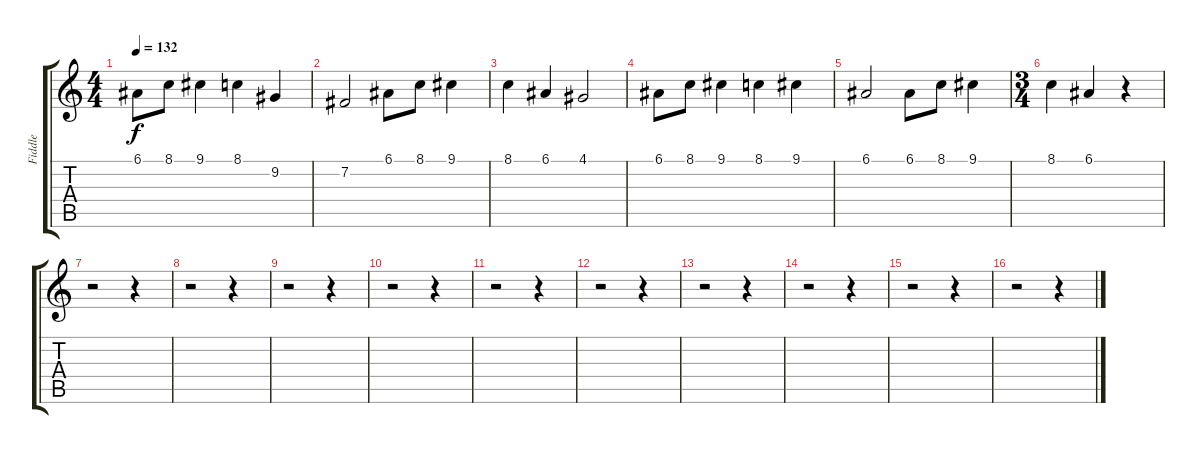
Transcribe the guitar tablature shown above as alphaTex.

\track ("Fiddle" "Fiddle") {instrument fiddle}
\staff {score tabs}
\tuning (E4 B3 G3 D3 A2 E2) {hide}
\ts (4 4)
\tempo 132
\clef g2
\ks c
6.1.8{dy f} 8.1.8 9.1.4 8.1.4 9.2.4 |
7.2.2 6.1.8 8.1.8 9.1.4 |
8.1.4 6.1.4 4.1.2 |
6.1.8 8.1.8 9.1.4 8.1.4 9.1.4 |
6.1.2 6.1.8 8.1.8 9.1.4 |
\ts (3 4)
8.1.4 6.1.4 r.4 |
r.2 r.4 |
r.2 r.4 |
r.2 r.4 |
r.2 r.4 |
r.2 r.4 |
r.2 r.4 |
r.2 r.4 |
r.2 r.4 |
r.2 r.4 |
r.2 r.4
